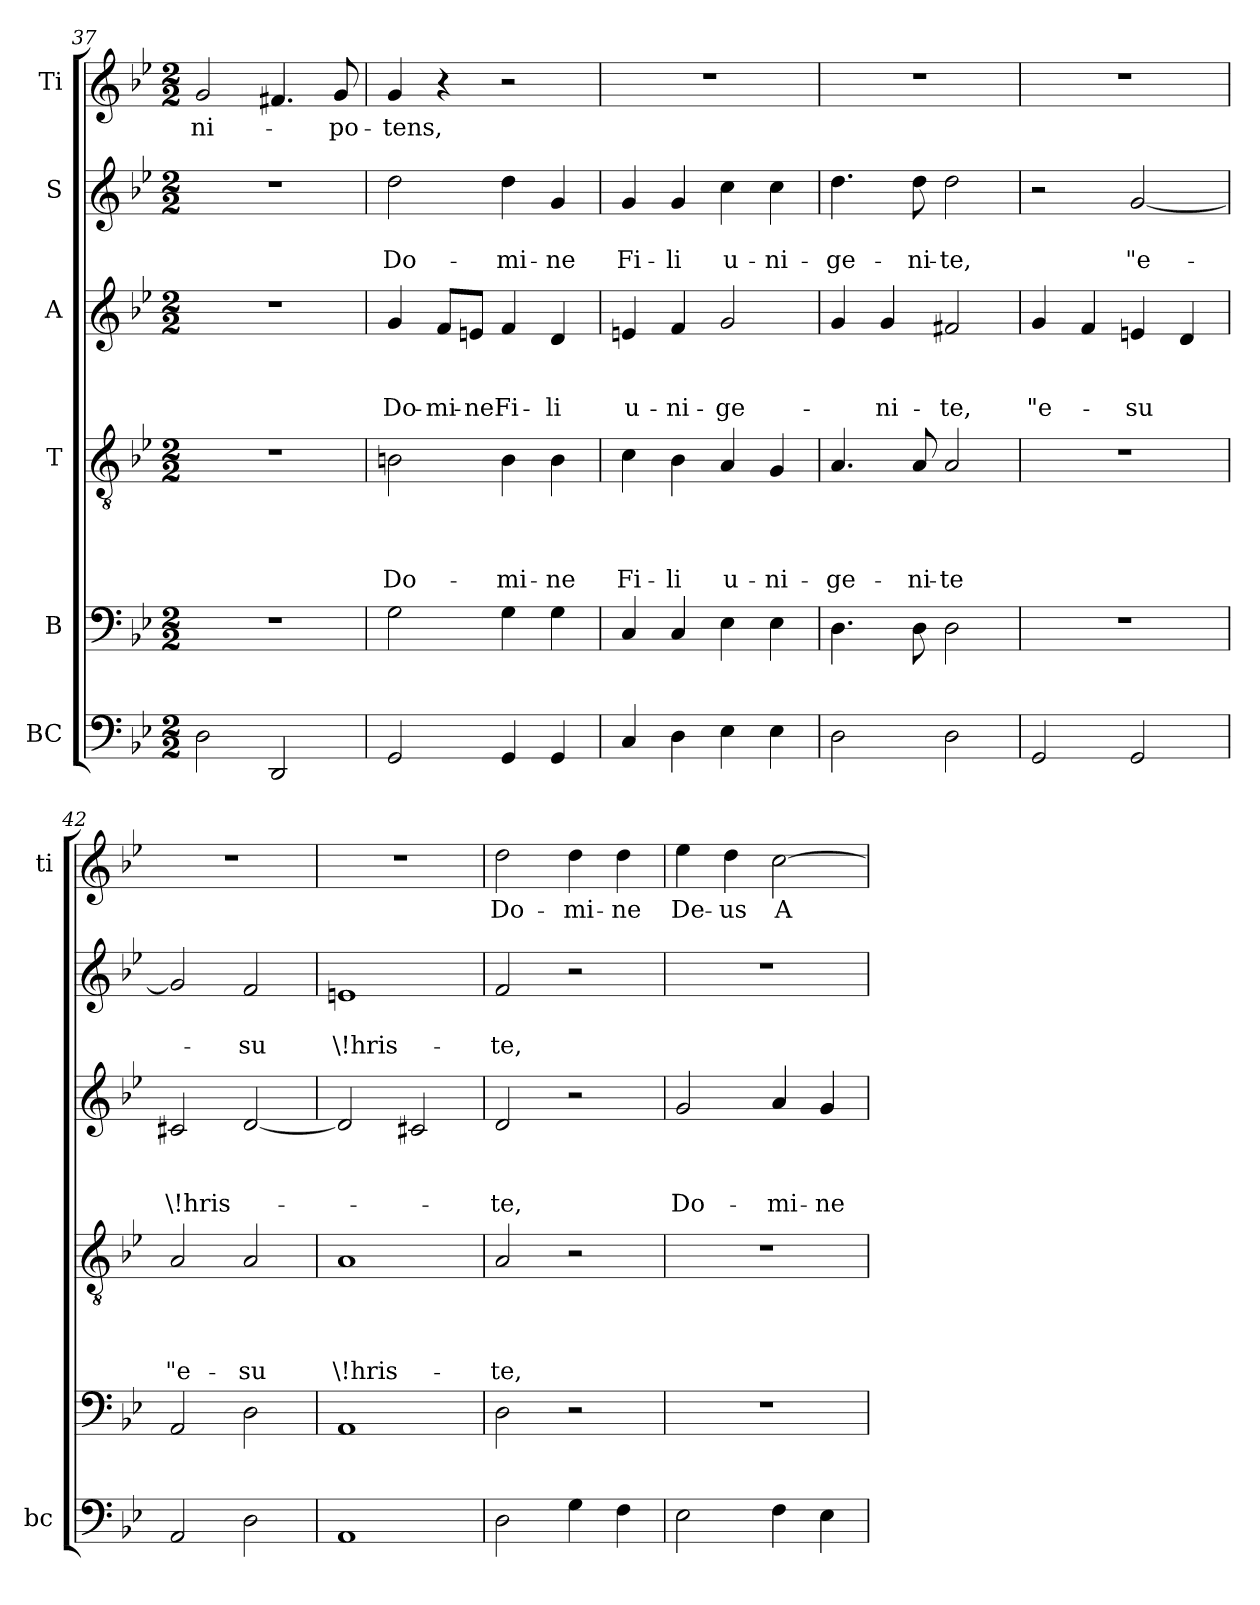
**kern	**kern	**kern	**text	**text	**text	**text	**kern	**text	**text	**text	**kern	**text	**text	**kern	**text
*part6	*part5	*part4	*part4	*part4	*part4	*part4	*part3	*part3	*part3	*part3	*part2	*part2	*part2	*part1	*part1
*staff6	*staff5	*staff4	*staff4	*staff4	*staff4	*staff4	*staff3	*staff3	*staff3	*staff3	*staff2	*staff2	*staff2	*staff1	*staff1
*I"BC	*I"B	*I"T	*	*	*	*	*I"A	*	*	*	*I"S	*	*	*I"Ti	*
*I'bc	*	*	*	*	*	*	*	*	*	*	*	*	*	*I'ti	*
*clefF4	*clefF4	*clefGv2	*	*	*	*	*clefG2	*	*	*	*clefG2	*	*	*clefG2	*
*k[b-e-]	*k[b-e-]	*k[b-e-]	*	*	*	*	*k[b-e-]	*	*	*	*k[b-e-]	*	*	*k[b-e-]	*
*B-:	*B-:	*B-:	*	*	*	*	*B-:	*	*	*	*B-:	*	*	*B-:	*
*M2/2	*M2/2	*M2/2	*	*	*	*	*M2/2	*	*	*	*M2/2	*	*	*M2/2	*
=37	=37	=37	=37	=37	=37	=37	=37	=37	=37	=37	=37	=37	=37	=37	=37
!	!	!	!	!	!	!	!	!	!	!	!	!	!	!	!LO:LY:b
2D\	1r	1r	.	.	.	.	1r	.	.	.	1r	.	.	2g/	-ni-
2DD/	.	.	.	.	.	.	.	.	.	.	.	.	.	4.f#X/	.
!	!	!	!	!	!	!	!	!	!	!	!	!	!	!	!LO:LY:b
.	.	.	.	.	.	.	.	.	.	.	.	.	.	8g/	-po-
=38	=38	=38	=38	=38	=38	=38	=38	=38	=38	=38	=38	=38	=38	=38	=38
!	!	!	!	!	!	!LO:LY:b	!	!	!	!LO:LY:b	!	!	!LO:LY:b	!	!LO:LY:b
2GG/	2G\	2Bn\	.	.	.	Do-	4g/	.	.	Do-	2dd\	.	Do-	4g/	-tens,
!	!	!	!	!	!	!	!	!	!	!LO:LY:b	!	!	!	!	!
.	.	.	.	.	.	.	8f/L	.	.	-mi-	.	.	.	4r	.
!	!	!	!	!	!	!	!	!	!	!LO:LY:b	!	!	!	!	!
.	.	.	.	.	.	.	8en/J	.	.	-neFi-	.	.	.	.	.
!	!	!	!	!	!	!LO:LY:b	!	!	!	!	!	!	!LO:LY:b	!	!
4GG/	4G\	4B\	.	.	.	-mi-	4f/	.	.	.	4dd\	.	-mi-	2r	.
!	!	!	!	!	!	!LO:LY:b	!	!	!	!LO:LY:b	!	!	!LO:LY:b	!	!
4GG/	4G\	4B\	.	.	.	-ne	4d/	.	.	-li	4g/	.	-ne	.	.
=39	=39	=39	=39	=39	=39	=39	=39	=39	=39	=39	=39	=39	=39	=39	=39
!	!	!	!	!	!	!LO:LY:b	!	!	!	!LO:LY:b	!	!	!LO:LY:b	!	!
4C/	4C/	4c\	.	.	.	Fi-	4en/	.	.	u-	4g/	.	Fi-	1r	.
!	!	!	!	!	!	!LO:LY:b	!	!	!	!LO:LY:b	!	!	!LO:LY:b	!	!
4D\	4C/	4B-\	.	.	.	-li	4f/	.	.	-ni-	4g/	.	-li	.	.
!	!	!	!	!	!	!LO:LY:b	!	!	!	!LO:LY:b	!	!	!LO:LY:b	!	!
4E-\	4E-\	4A/	.	.	.	u-	2g/	.	.	-ge-	4cc\	.	u-	.	.
!	!	!	!	!	!	!LO:LY:b	!	!	!	!	!	!	!LO:LY:b	!	!
4E-\	4E-\	4G/	.	.	.	-ni-	.	.	.	.	4cc\	.	-ni-	.	.
!!LO:LB:g=z
=40	=40	=40	=40	=40	=40	=40	=40	=40	=40	=40	=40	=40	=40	=40	=40
!	!	!	!	!	!	!LO:LY:b	!	!	!	!	!	!	!LO:LY:b	!	!
2D\	4.D\	4.A/	.	.	.	-ge-	4g/	.	.	.	4.dd\	.	-ge-	1r	.
!	!	!	!	!	!	!	!	!	!	!LO:LY:b	!	!	!	!	!
.	.	.	.	.	.	.	4g/	.	.	-ni-	.	.	.	.	.
!	!	!	!	!	!	!LO:LY:b	!	!	!	!	!	!	!LO:LY:b	!	!
.	8D\	8A/	.	.	.	-ni-	.	.	.	.	8dd\	.	-ni-	.	.
!	!	!	!	!	!	!LO:LY:b	!	!	!	!LO:LY:b	!	!	!LO:LY:b	!	!
2D\	2D\	2A/	.	.	.	-te	2f#X/	.	.	-te,	2dd\	.	-te,	.	.
=41	=41	=41	=41	=41	=41	=41	=41	=41	=41	=41	=41	=41	=41	=41	=41
!	!	!	!	!	!	!	!	!	!	!LO:LY:b	!	!	!	!	!
2GG/	1r	1r	.	.	.	.	4g/	.	.	"e-	2r	.	.	1r	.
.	.	.	.	.	.	.	4f/	.	.	.	.	.	.	.	.
!	!	!	!	!	!	!	!	!	!	!LO:LY:b	!	!	!LO:LY:b	!	!
2GG/	.	.	.	.	.	.	4en/	.	.	-su	[<2g/	.	"e-	.	.
.	.	.	.	.	.	.	4d/	.	.	.	.	.	.	.	.
=42	=42	=42	=42	=42	=42	=42	=42	=42	=42	=42	=42	=42	=42	=42	=42
!	!	!	!	!	!	!LO:LY:b	!	!	!	!LO:LY:b	!	!	!	!	!
2AA/	2AA/	2A/	.	.	.	"e-	2c#X/	.	.	\!hris-	2g/]	.	.	1r	.
!	!	!	!	!	!	!LO:LY:b	!	!	!	!	!	!	!LO:LY:b	!	!
2D\	2D\	2A/	.	.	.	-su	[<2d/	.	.	.	2f/	.	-su	.	.
=43	=43	=43	=43	=43	=43	=43	=43	=43	=43	=43	=43	=43	=43	=43	=43
!	!	!	!	!	!	!LO:LY:b	!	!	!	!	!	!	!LO:LY:b	!	!
1AA	1AA	1A	.	.	.	\!hris-	2d/]	.	.	.	1en	.	\!hris-	1r	.
.	.	.	.	.	.	.	2c#X/	.	.	.	.	.	.	.	.
=44	=44	=44	=44	=44	=44	=44	=44	=44	=44	=44	=44	=44	=44	=44	=44
!	!	!	!	!	!	!LO:LY:b	!	!	!	!LO:LY:b	!	!	!LO:LY:b	!	!LO:LY:b
2D\	2D\	2A/	.	.	.	-te,	2d/	.	.	-te,	2f/	.	-te,	2dd\	Do-
!	!	!	!	!	!	!	!	!	!	!	!	!	!	!	!LO:LY:b
4G\	2r	2r	.	.	.	.	2r	.	.	.	2r	.	.	4dd\	-mi-
!	!	!	!	!	!	!	!	!	!	!	!	!	!	!	!LO:LY:b
4F\	.	.	.	.	.	.	.	.	.	.	.	.	.	4dd\	-ne
=45	=45	=45	=45	=45	=45	=45	=45	=45	=45	=45	=45	=45	=45	=45	=45
!	!	!	!	!	!	!	!	!	!	!LO:LY:b	!	!	!	!	!LO:LY:b
2E-\	1r	1r	.	.	.	.	2g/	.	.	Do-	1r	.	.	4ee-\	De-
!	!	!	!	!	!	!	!	!	!	!	!	!	!	!	!LO:LY:b
.	.	.	.	.	.	.	.	.	.	.	.	.	.	4dd\	-us
!	!	!	!	!	!	!	!	!	!	!LO:LY:b	!	!	!	!	!LO:LY:b
4F\	.	.	.	.	.	.	4a/	.	.	-mi-	.	.	.	[>2cc\	A-
!	!	!	!	!	!	!	!	!	!	!LO:LY:b	!	!	!	!	!
4E-\	.	.	.	.	.	.	4g/	.	.	-ne	.	.	.	.	.
=	=	=	=	=	=	=	=	=	=	=	=	=	=	=	=
*-	*-	*-	*-	*-	*-	*-	*-	*-	*-	*-	*-	*-	*-	*-	*-
